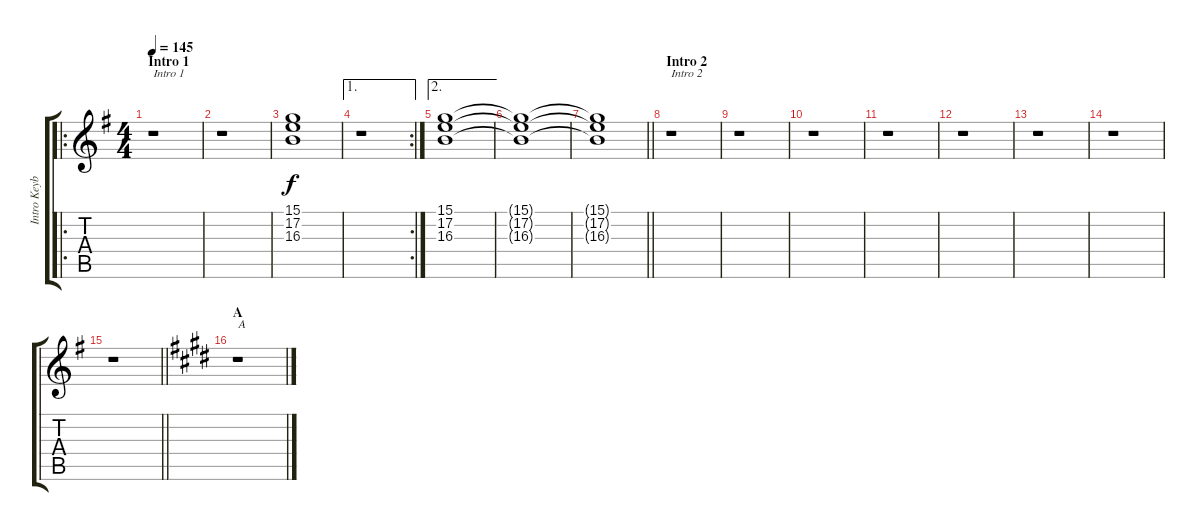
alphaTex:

\track ("Intro Keyboard II" "Intro Keyb") {instrument synthstrings2}
\staff {score tabs}
\tuning (E4 B3 G3 D3 A2 E2) {hide}
\ro
\ts (4 4)
\section ("" "Intro 1")
\tempo 145
\clef g2
\ks g
r.1{txt "Intro 1" dy f instrument synthstrings2} |
r.1 |
(15.1 17.2 16.3).1 |
\ae 1
\rc 2
r.1 |
\ae 2
(15.1 17.2 16.3).1 |
(15.1{t} 17.2{t} 16.3{t}).1 |
\barLineRight lightlight
(15.1{t} 17.2{t} 16.3{t}).1 |
\section ("" "Intro 2")
r.1{txt "Intro 2"} |
r.1 |
r.1 |
r.1 |
r.1 |
r.1 |
r.1 |
\barLineRight lightlight
r.1 |
\section ("" "A")
\ks e
r.1{txt "A"}
